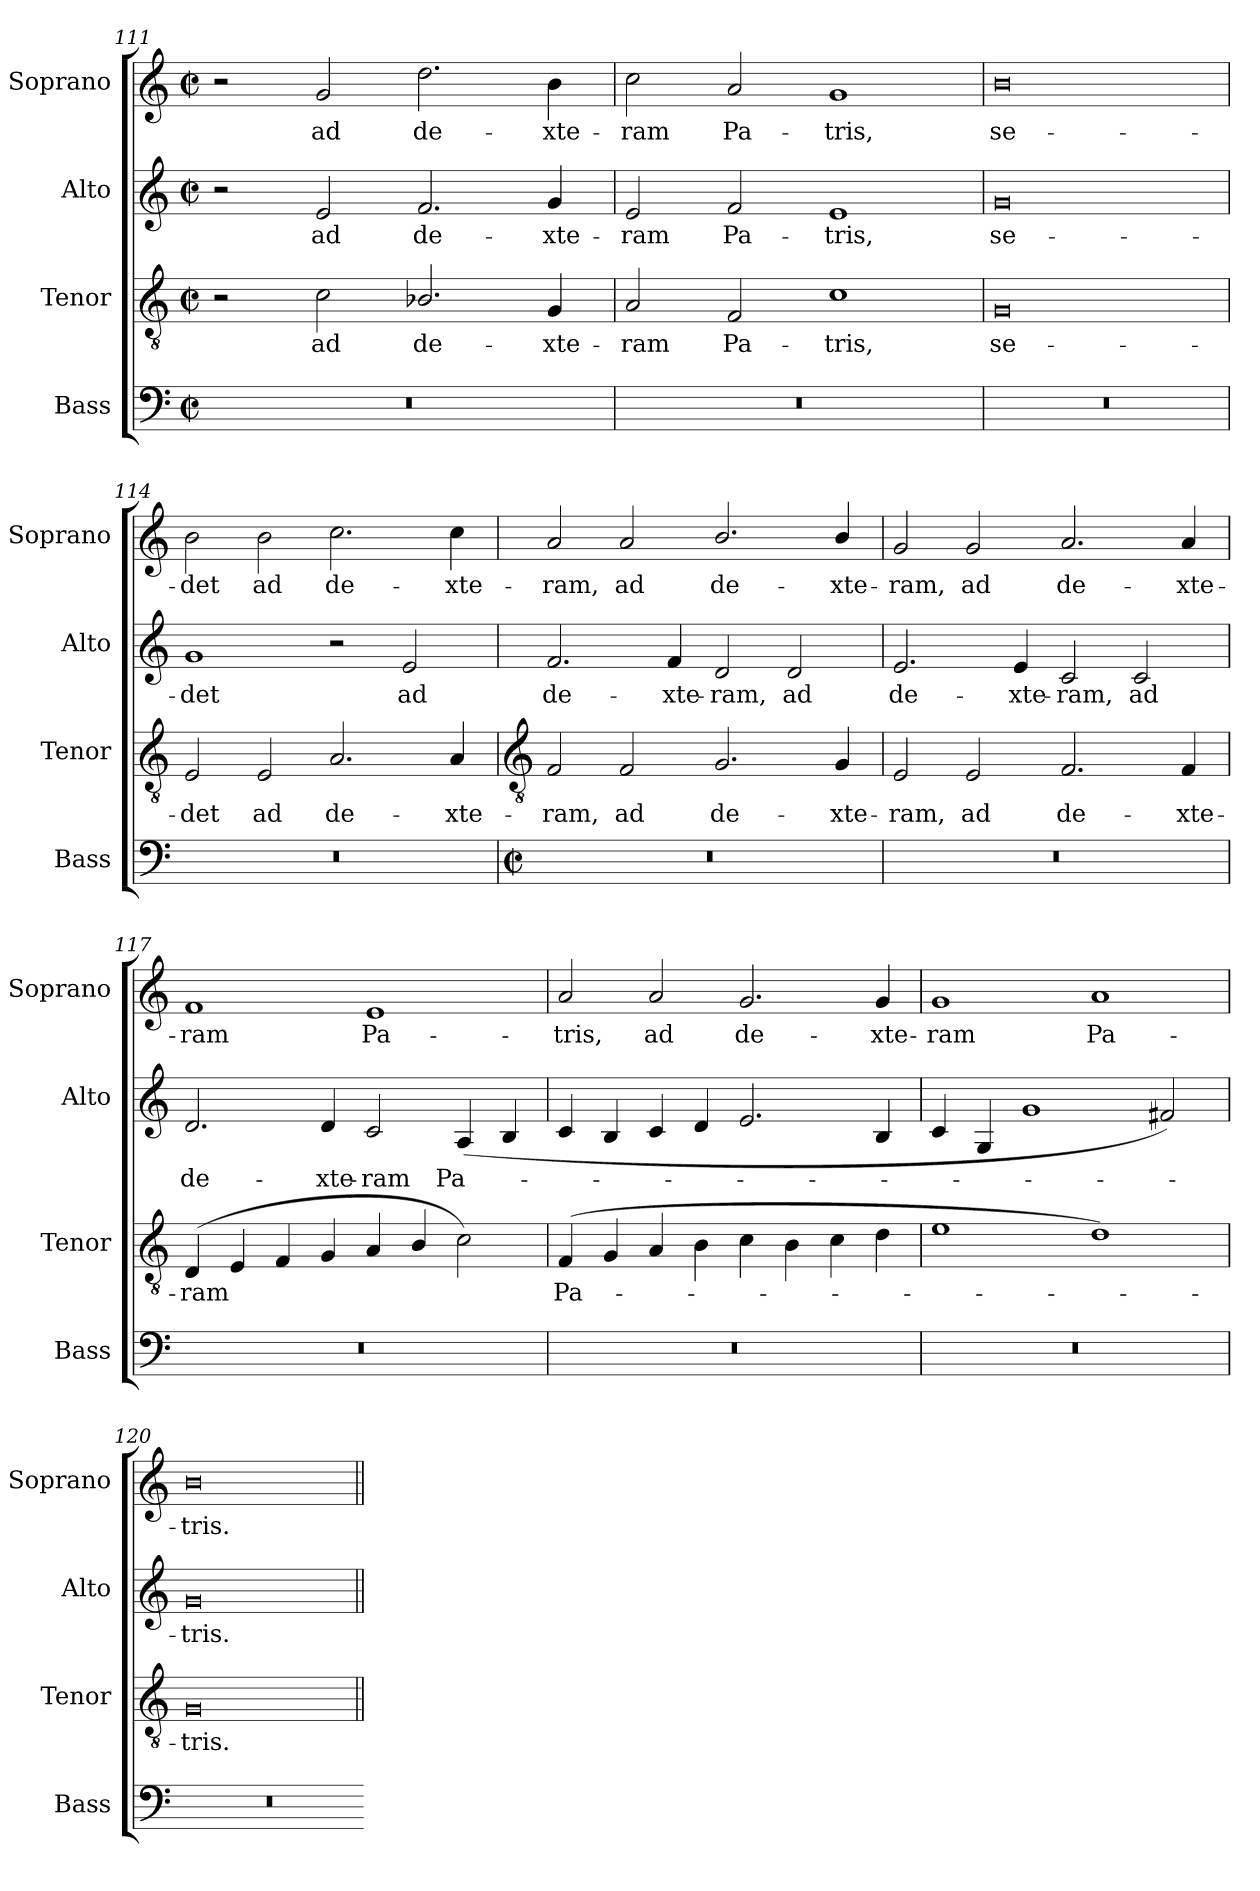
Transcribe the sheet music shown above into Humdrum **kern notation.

**kern	**kern	**text	**kern	**text	**kern	**text
*part4	*part3	*part3	*part2	*part2	*part1	*part1
*staff4	*staff3	*staff3	*staff2	*staff2	*staff1	*staff1
*I"Bass	*I"Tenor	*	*I"Alto	*	*I"Soprano	*
*I'Bass	*I'Tenor	*	*I'Alto	*	*I'Soprano	*
*clefF4	*clefGv2	*	*clefG2	*	*clefG2	*
*k[]	*k[]	*	*k[]	*	*k[]	*
*C:	*C:	*	*C:	*	*C:	*
*M4/2	*M4/2	*	*M4/2	*	*M4/2	*
*met(c|)	*met(c|)	*	*met(c|)	*	*met(c|)	*
=111	=111	=111	=111	=111	=111	=111
0r	2r	.	2r	.	2r	.
!	!	!LO:LY:b	!	!LO:LY:b	!	!LO:LY:b
.	2c	ad	2e	ad	2g	ad
!	!	!LO:LY:b	!	!LO:LY:b	!	!LO:LY:b
.	2.B-X/	de-	2.f	de-	2.dd	de-
!	!	!LO:LY:b	!	!LO:LY:b	!	!LO:LY:b
.	4G	-xte-	4g	-xte-	4b	-xte-
=112	=112	=112	=112	=112	=112	=112
!	!	!LO:LY:b	!	!LO:LY:b	!	!LO:LY:b
0r	2A	-ram	2e	-ram	2cc	-ram
!	!	!LO:LY:b	!	!LO:LY:b	!	!LO:LY:b
.	2F	Pa-	2f	Pa-	2a	Pa-
!	!	!LO:LY:b	!	!LO:LY:b	!	!LO:LY:b
.	1c	-tris,	1e	-tris,	1g	-tris,
=113	=113	=113	=113	=113	=113	=113
!	!	!LO:LY:b	!	!LO:LY:b	!	!LO:LY:b
0r	0G	se-	0g	se-	0b	se-
=114	=114	=114	=114	=114	=114	=114
!	!	!LO:LY:b	!	!LO:LY:b	!	!LO:LY:b
0r	2E	-det	1g	-det	2b	-det
!	!	!LO:LY:b	!	!	!	!LO:LY:b
.	2E	ad	.	.	2b	ad
!	!	!LO:LY:b	!	!	!	!LO:LY:b
.	2.A	de-	2r	.	2.cc	de-
!	!	!	!	!LO:LY:b	!	!
.	.	.	2e	ad	.	.
!	!	!LO:LY:b	!	!	!	!LO:LY:b
.	4A	-xte-	.	.	4cc	-xte-
!!LO:LB:g=z
=115	=115	=115	=115	=115	=115	=115
*	*clefGv2	*	*	*	*	*
*M4/2	*	*	*	*	*	*
*met(c|)	*	*	*	*	*	*
!	!	!LO:LY:b	!	!LO:LY:b	!	!LO:LY:b
0r	2F	-ram,	2.f	de-	2a	-ram,
!	!	!LO:LY:b	!	!	!	!LO:LY:b
.	2F	ad	.	.	2a	ad
!	!	!	!	!LO:LY:b	!	!
.	.	.	4f	-xte-	.	.
!	!	!LO:LY:b	!	!LO:LY:b	!	!LO:LY:b
.	2.G	de-	2d	-ram,	2.b/	de-
!	!	!	!	!LO:LY:b	!	!
.	.	.	2d	ad	.	.
!	!	!LO:LY:b	!	!	!	!LO:LY:b
.	4G	-xte-	.	.	4b/	-xte-
=116	=116	=116	=116	=116	=116	=116
!	!	!LO:LY:b	!	!LO:LY:b	!	!LO:LY:b
0r	2E	-ram,	2.e	de-	2g	-ram,
!	!	!LO:LY:b	!	!	!	!LO:LY:b
.	2E	ad	.	.	2g	ad
!	!	!	!	!LO:LY:b	!	!
.	.	.	4e	-xte-	.	.
!	!	!LO:LY:b	!	!LO:LY:b	!	!LO:LY:b
.	2.F	de-	2c	-ram,	2.a	de-
!	!	!	!	!LO:LY:b	!	!
.	.	.	2c	ad	.	.
!	!	!LO:LY:b	!	!	!	!LO:LY:b
.	4F	-xte-	.	.	4a	-xte-
=117	=117	=117	=117	=117	=117	=117
!	!	!LO:LY:b	!	!LO:LY:b	!	!LO:LY:b
0r	(<4D	-ram	2.d	de-	1f	-ram
.	4E	.	.	.	.	.
.	4F	.	.	.	.	.
!	!	!	!	!LO:LY:b	!	!
.	4G	.	4d	-xte-	.	.
!	!	!	!	!LO:LY:b	!	!LO:LY:b
.	4A	.	2c	-ram	1e	Pa-
.	4B/	.	.	.	.	.
!	!	!	!	!LO:LY:b	!	!
.	2c)	.	(<4A	Pa-	.	.
.	.	.	4B	.	.	.
=118	=118	=118	=118	=118	=118	=118
!	!	!LO:LY:b	!	!	!	!LO:LY:b
0r	(<4F	Pa-	4c	.	2a	-tris,
.	4G	.	4B	.	.	.
!	!	!	!	!	!	!LO:LY:b
.	4A	.	4c	.	2a	ad
.	4B	.	4d	.	.	.
!	!	!	!	!	!	!LO:LY:b
.	4c	.	2.e	.	2.g	de-
.	4B	.	.	.	.	.
.	4c	.	.	.	.	.
!	!	!	!	!	!	!LO:LY:b
.	4d	.	4B	.	4g	-xte-
=119	=119	=119	=119	=119	=119	=119
!	!	!	!	!	!	!LO:LY:b
0r	1e	.	4c	.	1g	-ram
.	.	.	4G	.	.	.
.	.	.	1g	.	.	.
!	!	!	!	!	!	!LO:LY:b
.	1d)	.	.	.	1a	Pa-
.	.	.	2f#X)	.	.	.
=120	=120	=120	=120	=120	=120	=120
!	!	!LO:LY:b	!	!LO:LY:b	!	!LO:LY:b
0r	0G	tris.	0g	tris.	0b	-tris.
=	=||	=||	=||	=||	=||	=||
*-	*-	*-	*-	*-	*-	*-
